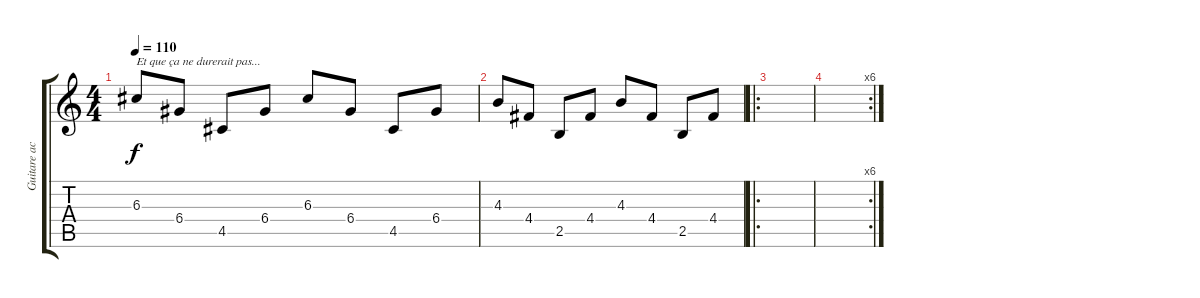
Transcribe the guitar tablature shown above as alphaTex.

\track ("Guitare acoustique" "Guitare ac") {instrument acousticguitarsteel}
\staff {score tabs}
\tuning (E4 B3 G3 D3 A2 E2) {hide}
\ts (4 4)
\tempo 110
\clef g2
\ks c
6.3.8{txt "Et que ça ne durerait pas..." dy f} 6.4.8 4.5.8 6.4.8 6.3.8 6.4.8 4.5.8 6.4.8 |
4.3.8 4.4.8 2.5.8 4.4.8 4.3.8 4.4.8 2.5.8 4.4.8 |
\ro
|
\rc 6
